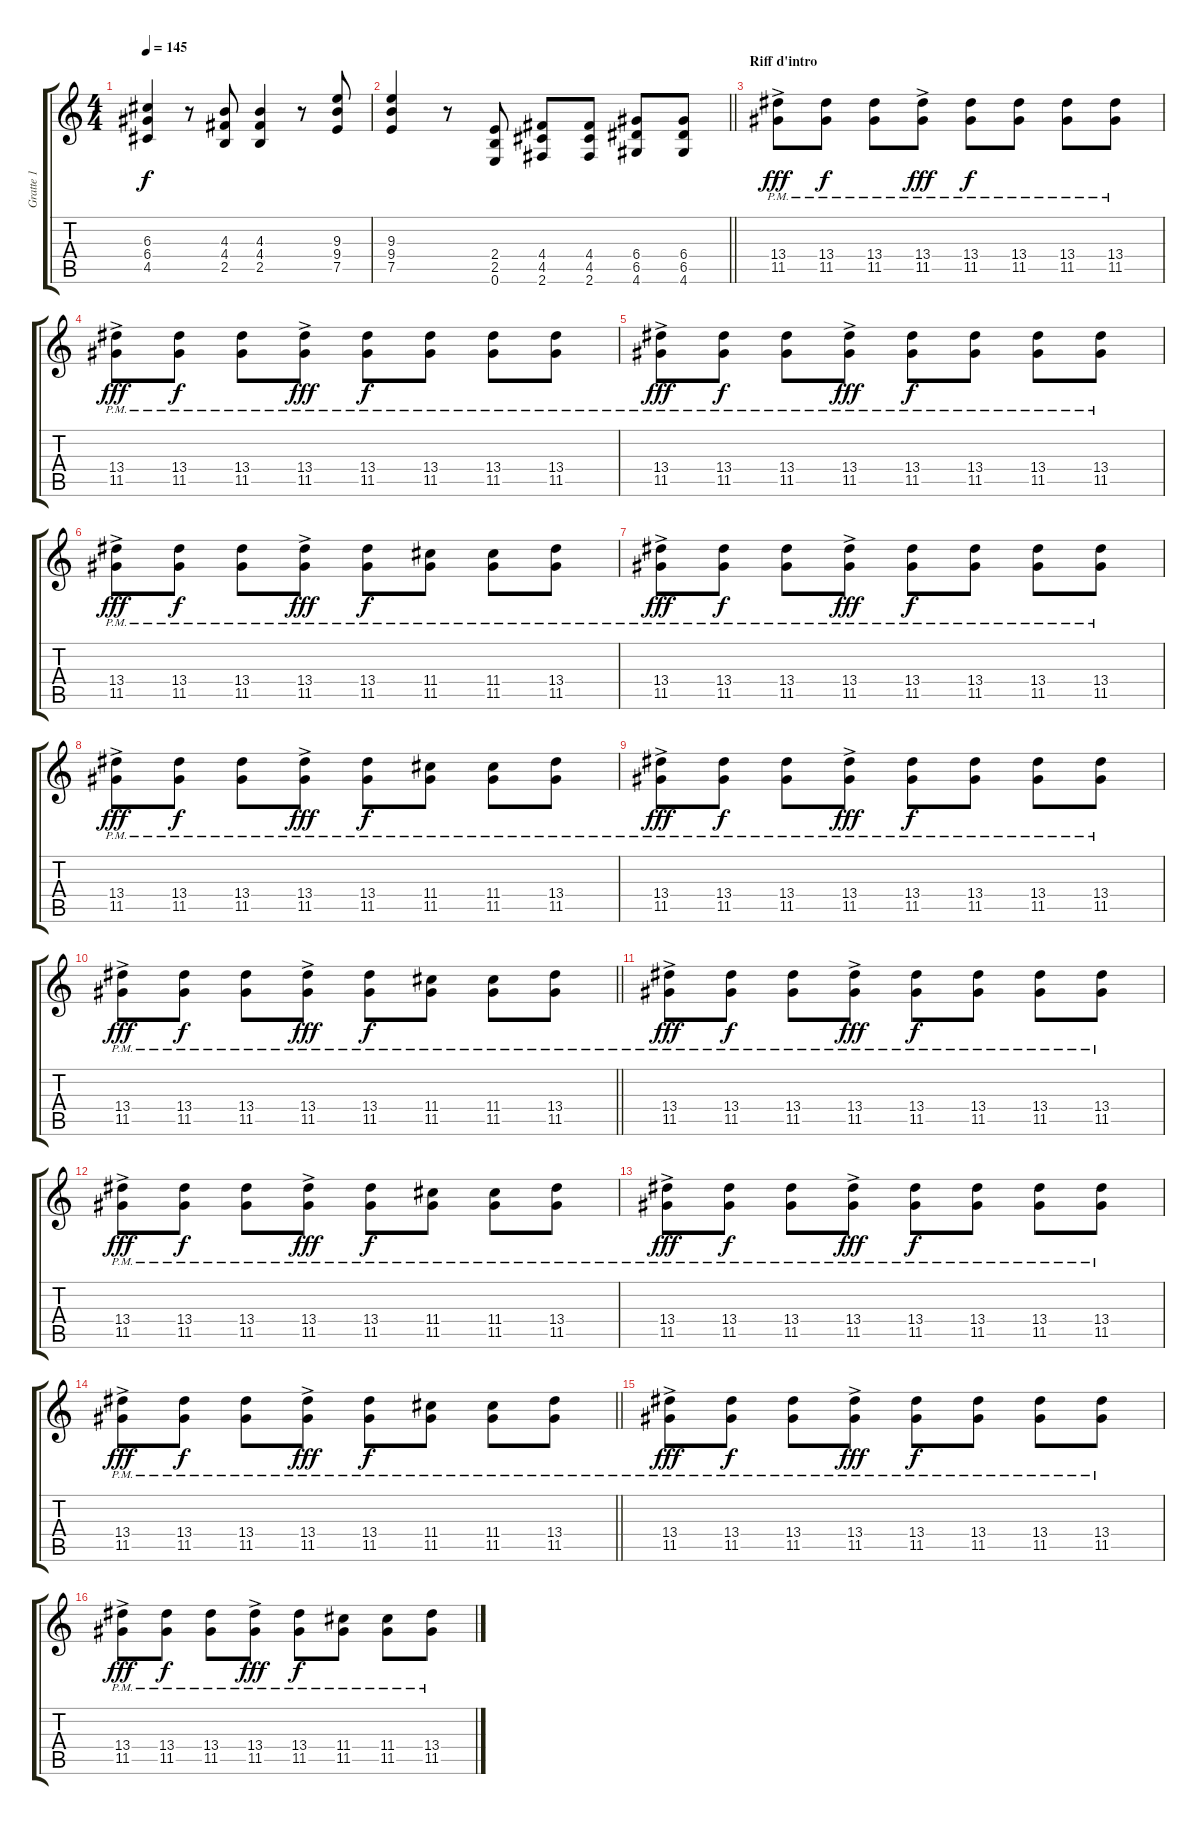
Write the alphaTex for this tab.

\track ("Gratte 1" "Gratte 1") {instrument electricguitarmuted}
\staff {score tabs}
\tuning (E4 B3 G3 D3 A2 E2) {hide}
\ts (4 4)
\tempo 145
\clef g2
\ks c
(6.3 6.4 4.5).4{dy f} r.8 (4.3 4.4 2.5).8 (4.3 4.4 2.5).4 r.8 (9.3 9.4 7.5).8 |
\barLineRight lightlight
(9.3 9.4 7.5).4 r.8 (2.4 2.5 0.6).8 (4.4 4.5 2.6).8 (4.4 4.5 2.6).8 (6.4 6.5 4.6).8 (6.4 6.5 4.6).8 |
\section ("" "Riff d'intro")
(13.4{ac pm} 11.5{ac}).8{dy fff instrument electricguitarmuted} (13.4{pm} 11.5).8{dy f} (13.4{pm} 11.5).8 (13.4{ac pm} 11.5{ac}).8{dy fff} (13.4{pm} 11.5).8{dy f} (13.4{pm} 11.5).8 (13.4{pm} 11.5).8 (13.4{pm} 11.5).8 |
(13.4{ac pm} 11.5{ac}).8{dy fff} (13.4{pm} 11.5).8{dy f} (13.4{pm} 11.5).8 (13.4{ac pm} 11.5{ac}).8{dy fff} (13.4{pm} 11.5).8{dy f} (13.4{pm} 11.5).8 (13.4{pm} 11.5).8 (13.4{pm} 11.5).8 |
(13.4{ac pm} 11.5{ac}).8{dy fff} (13.4{pm} 11.5).8{dy f} (13.4{pm} 11.5).8 (13.4{ac pm} 11.5{ac}).8{dy fff} (13.4{pm} 11.5).8{dy f} (13.4{pm} 11.5).8 (13.4{pm} 11.5).8 (13.4{pm} 11.5).8 |
(13.4{ac pm} 11.5{ac}).8{dy fff} (13.4{pm} 11.5).8{dy f} (13.4{pm} 11.5).8 (13.4{ac pm} 11.5{ac}).8{dy fff} (13.4{pm} 11.5).8{dy f} (11.4{pm} 11.5).8 (11.4{pm} 11.5).8 (13.4{pm} 11.5).8 |
(13.4{ac pm} 11.5{ac}).8{dy fff} (13.4{pm} 11.5).8{dy f} (13.4{pm} 11.5).8 (13.4{ac pm} 11.5{ac}).8{dy fff} (13.4{pm} 11.5).8{dy f} (13.4{pm} 11.5).8 (13.4{pm} 11.5).8 (13.4{pm} 11.5).8 |
(13.4{ac pm} 11.5{ac}).8{dy fff} (13.4{pm} 11.5).8{dy f} (13.4{pm} 11.5).8 (13.4{ac pm} 11.5{ac}).8{dy fff} (13.4{pm} 11.5).8{dy f} (11.4{pm} 11.5).8 (11.4{pm} 11.5).8 (13.4{pm} 11.5).8 |
(13.4{ac pm} 11.5{ac}).8{dy fff} (13.4{pm} 11.5).8{dy f} (13.4{pm} 11.5).8 (13.4{ac pm} 11.5{ac}).8{dy fff} (13.4{pm} 11.5).8{dy f} (13.4{pm} 11.5).8 (13.4{pm} 11.5).8 (13.4{pm} 11.5).8 |
\barLineRight lightlight
(13.4{ac pm} 11.5{ac}).8{dy fff} (13.4{pm} 11.5).8{dy f} (13.4{pm} 11.5).8 (13.4{ac pm} 11.5{ac}).8{dy fff} (13.4{pm} 11.5).8{dy f} (11.4{pm} 11.5).8 (11.4{pm} 11.5).8 (13.4{pm} 11.5).8 |
(13.4{ac pm} 11.5{ac}).8{dy fff} (13.4{pm} 11.5).8{dy f} (13.4{pm} 11.5).8 (13.4{ac pm} 11.5{ac}).8{dy fff} (13.4{pm} 11.5).8{dy f} (13.4{pm} 11.5).8 (13.4{pm} 11.5).8 (13.4{pm} 11.5).8 |
(13.4{ac pm} 11.5{ac}).8{dy fff} (13.4{pm} 11.5).8{dy f} (13.4{pm} 11.5).8 (13.4{ac pm} 11.5{ac}).8{dy fff} (13.4{pm} 11.5).8{dy f} (11.4{pm} 11.5).8 (11.4{pm} 11.5).8 (13.4{pm} 11.5).8 |
(13.4{ac pm} 11.5{ac}).8{dy fff} (13.4{pm} 11.5).8{dy f} (13.4{pm} 11.5).8 (13.4{ac pm} 11.5{ac}).8{dy fff} (13.4{pm} 11.5).8{dy f} (13.4{pm} 11.5).8 (13.4{pm} 11.5).8 (13.4{pm} 11.5).8 |
\barLineRight lightlight
(13.4{ac pm} 11.5{ac}).8{dy fff} (13.4{pm} 11.5).8{dy f} (13.4{pm} 11.5).8 (13.4{ac pm} 11.5{ac}).8{dy fff} (13.4{pm} 11.5).8{dy f} (11.4{pm} 11.5).8 (11.4{pm} 11.5).8 (13.4{pm} 11.5).8 |
(13.4{ac pm} 11.5{ac}).8{dy fff} (13.4{pm} 11.5).8{dy f} (13.4{pm} 11.5).8 (13.4{ac pm} 11.5{ac}).8{dy fff} (13.4{pm} 11.5).8{dy f} (13.4{pm} 11.5).8 (13.4{pm} 11.5).8 (13.4{pm} 11.5).8 |
(13.4{ac pm} 11.5{ac}).8{dy fff} (13.4{pm} 11.5).8{dy f} (13.4{pm} 11.5).8 (13.4{ac pm} 11.5{ac}).8{dy fff} (13.4{pm} 11.5).8{dy f} (11.4{pm} 11.5).8 (11.4{pm} 11.5).8 (13.4{pm} 11.5).8
